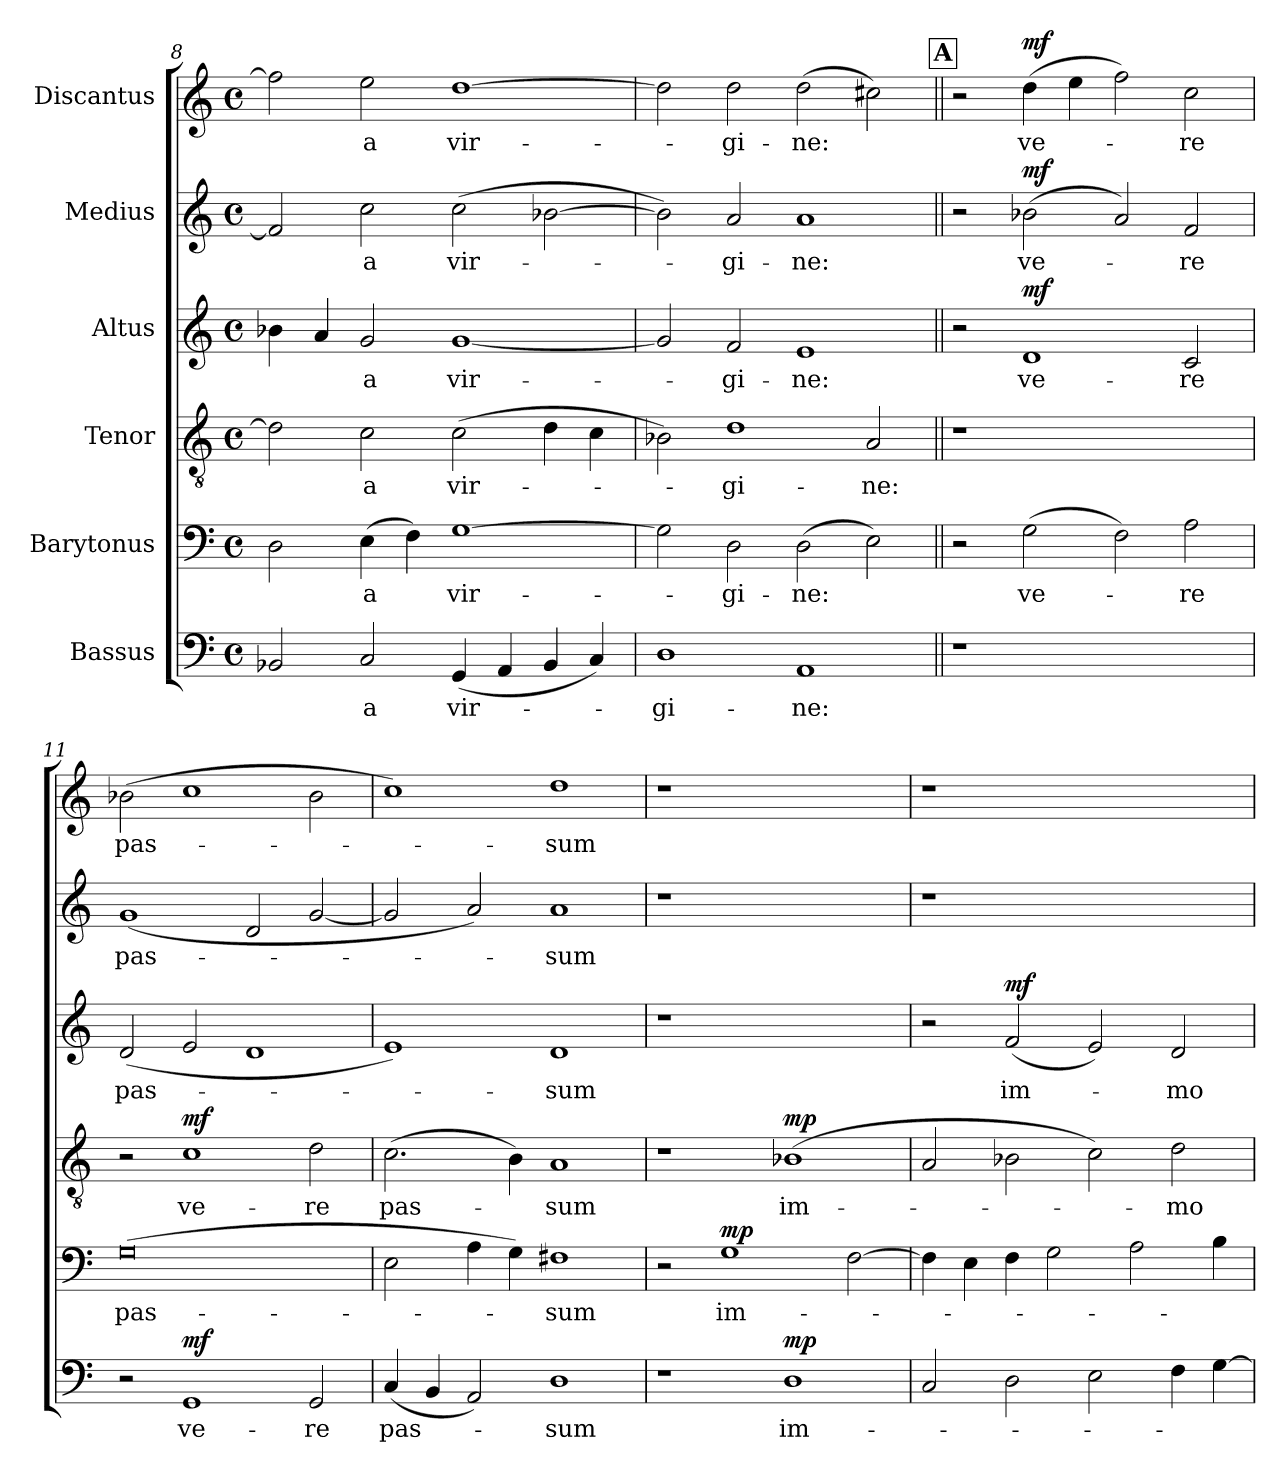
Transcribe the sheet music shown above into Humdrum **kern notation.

**kern	**text	**dynam	**kern	**text	**dynam	**kern	**text	**dynam	**kern	**text	**dynam	**kern	**text	**dynam	**kern	**text	**dynam
*part6	*part6	*part6	*part5	*part5	*part5	*part4	*part4	*part4	*part3	*part3	*part3	*part2	*part2	*part2	*part1	*part1	*part1
*staff6	*staff6	*staff6	*staff5	*staff5	*staff5	*staff4	*staff4	*staff4	*staff3	*staff3	*staff3	*staff2	*staff2	*staff2	*staff1	*staff1	*staff1
*I"Bassus	*	*	*I"Barytonus	*	*	*I"Tenor	*	*	*I"Altus	*	*	*I"Medius	*	*	*I"Discantus	*	*
*clefF4	*	*	*clefF4	*	*	*clefGv2	*	*	*clefG2	*	*	*clefG2	*	*	*clefG2	*	*
*k[]	*	*	*k[]	*	*	*k[]	*	*	*k[]	*	*	*k[]	*	*	*k[]	*	*
*C:	*	*	*C:	*	*	*C:	*	*	*C:	*	*	*C:	*	*	*C:	*	*
*M4/4	*	*	*M4/4	*	*	*M4/4	*	*	*M4/4	*	*	*M4/4	*	*	*M4/4	*	*
*met(c)	*	*	*met(c)	*	*	*met(c)	*	*	*met(c)	*	*	*met(c)	*	*	*met(c)	*	*
=8	=8	=8	=8	=8	=8	=8	=8	=8	=8	=8	=8	=8	=8	=8	=8	=8	=8
2BB-X/	.	.	2D\	.	.	2d\]	.	.	4b-X\	.	.	2f/]	.	.	2ff\]	.	.
.	.	.	.	.	.	.	.	.	4a/	.	.	.	.	.	.	.	.
!	!LO:LY:b	!	!	!LO:LY:b	!	!	!LO:LY:b	!	!	!LO:LY:b	!	!	!LO:LY:b	!	!	!LO:LY:b	!
2C/	-a	.	(>4E\	-a	.	2c\	-a	.	2g/	-a	.	2cc\	-a	.	2ee\	-a	.
.	.	.	4F\)	.	.	.	.	.	.	.	.	.	.	.	.	.	.
!	!LO:LY:b	!	!	!LO:LY:b	!	!	!LO:LY:b	!	!	!LO:LY:b	!	!	!LO:LY:b	!	!	!LO:LY:b	!
(<4GG/	vir-	.	[1G	vir-	.	(>2c\	vir-	.	[1g	vir-	.	(>2cc\	vir-	.	[1dd	vir-	.
4AA/	.	.	.	.	.	.	.	.	.	.	.	.	.	.	.	.	.
4BB-/	.	.	.	.	.	4d\	.	.	.	.	.	[2b-X\	.	.	.	.	.
4C/)	.	.	.	.	.	4c\	.	.	.	.	.	.	.	.	.	.	.
=9	=9	=9	=9	=9	=9	=9	=9	=9	=9	=9	=9	=9	=9	=9	=9	=9	=9
!	!LO:LY:b	!	!	!	!	!	!	!	!	!	!	!	!	!	!	!	!
1D	-gi-	.	2G\]	.	.	2B-X\)	.	.	2g/]	.	.	2b-\])	.	.	2dd\]	.	.
!	!	!	!	!LO:LY:b	!	!	!LO:LY:b	!	!	!LO:LY:b	!	!	!LO:LY:b	!	!	!LO:LY:b	!
.	.	.	2D\	-gi-	.	1d	-gi-	.	2f/	-gi-	.	2a/	-gi-	.	2dd\	-gi-	.
!	!LO:LY:b	!	!	!LO:LY:b	!	!	!	!	!	!LO:LY:b	!	!	!LO:LY:b	!	!	!LO:LY:b	!
1AA	-ne:	.	(>2D\	-ne:	.	.	.	.	1e	-ne:	.	1a	-ne:	.	(>2dd\	-ne:	.
!	!	!	!	!	!	!	!LO:LY:b	!	!	!	!	!	!	!	!	!	!
.	.	.	2E\)	.	.	2A/	-ne:	.	.	.	.	.	.	.	2cc#X\)	.	.
!!LO:REH:place=s1:a:B:fs=9.3:t=A
=10||	=10||	=10||	=10||	=10||	=10||	=10||	=10||	=10||	=10||	=10||	=10||	=10||	=10||	=10||	=10||	=10||	=10||
1r	.	.	2r	.	.	1r	.	.	2r	.	.	2r	.	.	2r	.	.
!	!	!	!	!LO:LY:b	!	!	!	!	!	!LO:LY:b	!LO:DY:a	!	!LO:LY:b	!LO:DY:a	!	!LO:LY:b	!LO:DY:a
.	.	.	(>2G\	ve-	.	.	.	.	1d	ve-	mf	(>2b-X\	ve-	mf	(>4dd\	ve-	mf
.	.	.	.	.	.	.	.	.	.	.	.	.	.	.	4ee\	.	.
1ryy	.	.	2F\)	.	.	1ryy	.	.	.	.	.	2a/)	.	.	2ff\)	.	.
!	!	!	!	!LO:LY:b	!	!	!	!	!	!LO:LY:b	!	!	!LO:LY:b	!	!	!LO:LY:b	!
.	.	.	2A\	-re	.	.	.	.	2c/	-re	.	2f/	-re	.	2cc\	-re	.
=11	=11	=11	=11	=11	=11	=11	=11	=11	=11	=11	=11	=11	=11	=11	=11	=11	=11
!	!	!	!	!LO:LY:b	!	!	!	!	!	!LO:LY:b	!	!	!LO:LY:b	!	!	!LO:LY:b	!
2r	.	.	(>0G	pas-	.	2r	.	.	(<2d/	pas-	.	(<1g	pas-	.	(>2b-X\	pas-	.
!	!LO:LY:b	!LO:DY:a	!	!	!	!	!LO:LY:b	!LO:DY:a	!	!	!	!	!	!	!	!	!
1GG	ve-	mf	.	.	.	1c	ve-	mf	2e/	.	.	.	.	.	1cc	.	.
.	.	.	.	.	.	.	.	.	1d	.	.	2d/	.	.	.	.	.
!	!LO:LY:b	!	!	!	!	!	!LO:LY:b	!	!	!	!	!	!	!	!	!	!
2GG/	-re	.	.	.	.	2d\	-re	.	.	.	.	[2g/	.	.	2b-\	.	.
!!LO:LB:g=z
=12	=12	=12	=12	=12	=12	=12	=12	=12	=12	=12	=12	=12	=12	=12	=12	=12	=12
!	!LO:LY:b	!	!	!	!	!	!LO:LY:b	!	!	!	!	!	!	!	!	!	!
(<4C/	pas-	.	2E\	.	.	(>2.c\	pas-	.	1e)	.	.	2g/]	.	.	1cc)	.	.
4BB/	.	.	.	.	.	.	.	.	.	.	.	.	.	.	.	.	.
2AA/)	.	.	4A\	.	.	.	.	.	.	.	.	2a/)	.	.	.	.	.
.	.	.	4G\)	.	.	4B\)	.	.	.	.	.	.	.	.	.	.	.
!	!LO:LY:b	!	!	!LO:LY:b	!	!	!LO:LY:b	!	!	!LO:LY:b	!	!	!LO:LY:b	!	!	!LO:LY:b	!
1D	-sum	.	1F#X	-sum	.	1A	-sum	.	1d	-sum	.	1a	-sum	.	1dd	-sum	.
=13	=13	=13	=13	=13	=13	=13	=13	=13	=13	=13	=13	=13	=13	=13	=13	=13	=13
1r	.	.	2r	.	.	1r	.	.	1r	.	.	1r	.	.	1r	.	.
!	!	!	!	!LO:LY:b	!LO:DY:a	!	!	!	!	!	!	!	!	!	!	!	!
.	.	.	1G	im-	mp	.	.	.	.	.	.	.	.	.	.	.	.
!	!LO:LY:b	!LO:DY:a	!	!	!	!	!LO:LY:b	!LO:DY:a	!	!	!	!	!	!	!	!	!
1D	im-	mp	.	.	.	(>1B-X	im-	mp	1ryy	.	.	1ryy	.	.	1ryy	.	.
.	.	.	[2F\	.	.	.	.	.	.	.	.	.	.	.	.	.	.
=14	=14	=14	=14	=14	=14	=14	=14	=14	=14	=14	=14	=14	=14	=14	=14	=14	=14
2C/	.	.	4F\]	.	.	2A/	.	.	2r	.	.	1r	.	.	1r	.	.
.	.	.	4E\	.	.	.	.	.	.	.	.	.	.	.	.	.	.
!	!	!	!	!	!	!	!	!	!	!LO:LY:b	!LO:DY:a	!	!	!	!	!	!
2D\	.	.	4F\	.	.	2B-X\	.	.	(<2f/	im-	mf	.	.	.	.	.	.
.	.	.	2G\	.	.	.	.	.	.	.	.	.	.	.	.	.	.
2E\	.	.	.	.	.	2c\)	.	.	2e/)	.	.	1ryy	.	.	1ryy	.	.
.	.	.	2A\	.	.	.	.	.	.	.	.	.	.	.	.	.	.
!	!	!	!	!	!	!	!LO:LY:b	!	!	!LO:LY:b	!	!	!	!	!	!	!
4F\	.	.	.	.	.	2d\	-mo-	.	2d/	-mo-	.	.	.	.	.	.	.
[4G\	.	.	4B\	.	.	.	.	.	.	.	.	.	.	.	.	.	.
=	=	=	=	=	=	=	=	=	=	=	=	=	=	=	=	=	=
*-	*-	*-	*-	*-	*-	*-	*-	*-	*-	*-	*-	*-	*-	*-	*-	*-	*-
